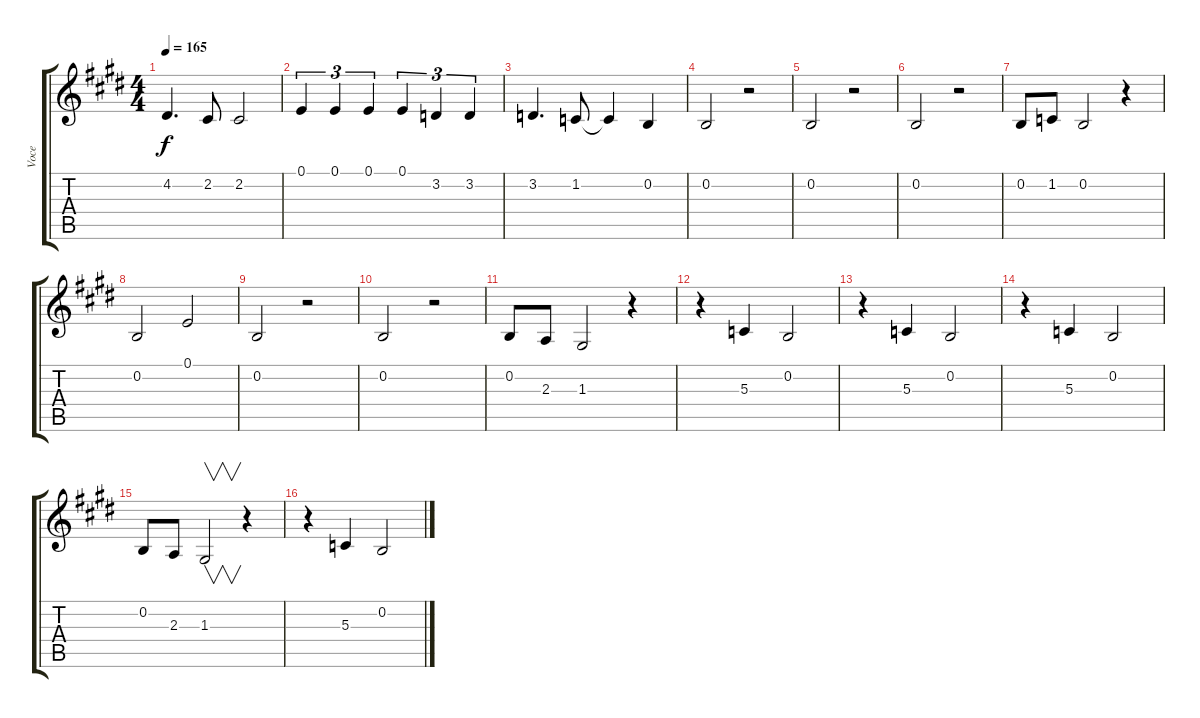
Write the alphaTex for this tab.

\track ("Voce" "Voce") {instrument synthvoice}
\staff {score tabs}
\tuning (E4 B3 G3 D3 A2 E2) {hide}
\ts (4 4)
\tempo 165
\clef g2
\ks e
4.2.4{d dy f} 2.2.8 2.2.2 |
0.1.4{tu (3 2)} 0.1.4{tu (3 2)} 0.1.4{tu (3 2)} 0.1.4{tu (3 2)} 3.2.4{tu (3 2)} 3.2.4{tu (3 2)} |
3.2.4{d} 1.2.8 1.2{t}.4 0.2.4 |
0.2.2 r.2 |
0.2.2 r.2 |
0.2.2 r.2 |
0.2.8 1.2.8 0.2.2 r.4 |
0.2.2 0.1.2 |
0.2.2 r.2 |
0.2.2 r.2 |
0.2.8 2.3.8 1.3.2 r.4 |
r.4 5.3.4 0.2.2 |
r.4 5.3.4 0.2.2 |
r.4 5.3.4 0.2.2 |
0.2.8 2.3.8 1.3.2{v} r.4 |
r.4 5.3.4 0.2.2
